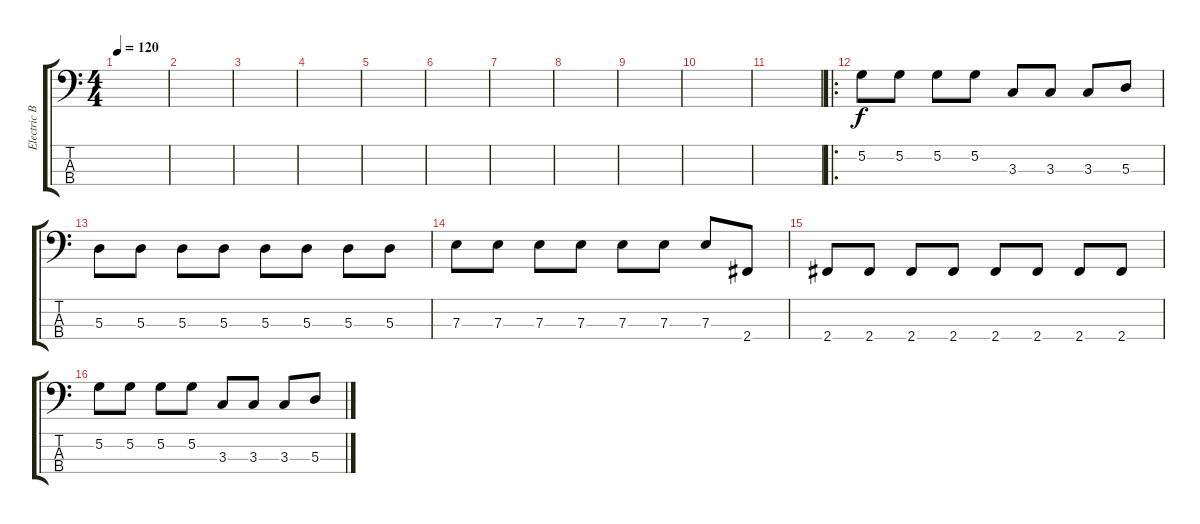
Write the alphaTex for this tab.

\track ("Electric Bass" "Electric B") {instrument electricbassfinger}
\staff {score tabs}
\tuning (G2 D2 A1 E1) {hide}
\ts (4 4)
\tempo 120
\clef f4
\ks c
|
|
|
|
|
|
|
|
|
|
|
\ro
5.2.8 5.2.8 5.2.8 5.2.8 3.3.8 3.3.8 3.3.8 5.3.8 |
5.3.8 5.3.8 5.3.8 5.3.8 5.3.8 5.3.8 5.3.8 5.3.8 |
7.3.8 7.3.8 7.3.8 7.3.8 7.3.8 7.3.8 7.3.8 2.4.8 |
2.4.8 2.4.8 2.4.8 2.4.8 2.4.8 2.4.8 2.4.8 2.4.8 |
5.2.8 5.2.8 5.2.8 5.2.8 3.3.8 3.3.8 3.3.8 5.3.8
